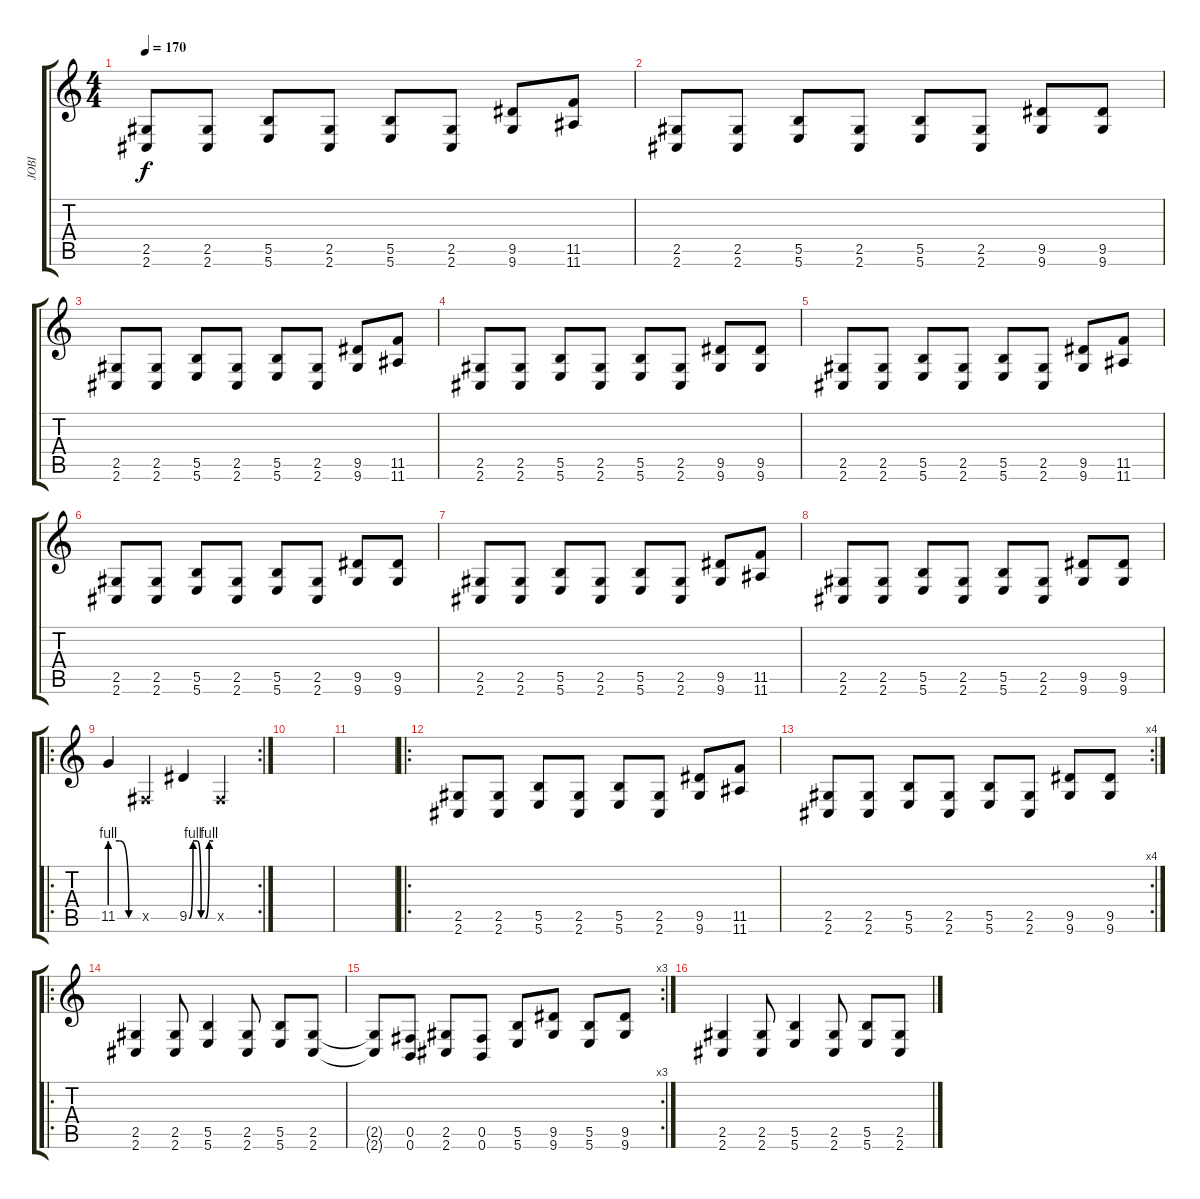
\track ("JOBI" "JOBI") {instrument distortionguitar}
\staff {score tabs}
\tuning (Db4 Ab3 E3 B2 Gb2 B1) {hide}
\ts (4 4)
\tempo 170
\clef g2
\ks c
(2.5 2.6).8{dy f} (2.5 2.6).8 (5.5 5.6).8 (2.5 2.6).8 (5.5 5.6).8 (2.5 2.6).8 (9.5 9.6).8 (11.5 11.6).8 |
(2.5 2.6).8 (2.5 2.6).8 (5.5 5.6).8 (2.5 2.6).8 (5.5 5.6).8 (2.5 2.6).8 (9.5 9.6).8 (9.5 9.6).8 |
(2.5 2.6).8 (2.5 2.6).8 (5.5 5.6).8 (2.5 2.6).8 (5.5 5.6).8 (2.5 2.6).8 (9.5 9.6).8 (11.5 11.6).8 |
(2.5 2.6).8 (2.5 2.6).8 (5.5 5.6).8 (2.5 2.6).8 (5.5 5.6).8 (2.5 2.6).8 (9.5 9.6).8 (9.5 9.6).8 |
(2.5 2.6).8 (2.5 2.6).8 (5.5 5.6).8 (2.5 2.6).8 (5.5 5.6).8 (2.5 2.6).8 (9.5 9.6).8 (11.5 11.6).8 |
(2.5 2.6).8 (2.5 2.6).8 (5.5 5.6).8 (2.5 2.6).8 (5.5 5.6).8 (2.5 2.6).8 (9.5 9.6).8 (9.5 9.6).8 |
(2.5 2.6).8 (2.5 2.6).8 (5.5 5.6).8 (2.5 2.6).8 (5.5 5.6).8 (2.5 2.6).8 (9.5 9.6).8 (11.5 11.6).8 |
(2.5 2.6).8 (2.5 2.6).8 (5.5 5.6).8 (2.5 2.6).8 (5.5 5.6).8 (2.5 2.6).8 (9.5 9.6).8 (9.5 9.6).8 |
\ro
\rc 2
11.5{be (custom 0 4 20 4 40 0 60 0)}.4 0.5{x}.4 9.5{be (custom 0 0 10 4 20 4 30 0 40 0 50 4 60 4)}.4 0.5{x}.4 |
|
|
\ro
(2.5 2.6).8 (2.5 2.6).8 (5.5 5.6).8 (2.5 2.6).8 (5.5 5.6).8 (2.5 2.6).8 (9.5 9.6).8 (11.5 11.6).8 |
\rc 4
(2.5 2.6).8 (2.5 2.6).8 (5.5 5.6).8 (2.5 2.6).8 (5.5 5.6).8 (2.5 2.6).8 (9.5 9.6).8 (9.5 9.6).8 |
\ro
(2.5 2.6).4 (2.5 2.6).8 (5.5 5.6).4 (2.5 2.6).8 (5.5 5.6).8 (2.5 2.6).8 |
\rc 3
(2.5{t} 2.6{t}).8 (0.5 0.6).8 (2.5 2.6).8 (0.5 0.6).8 (5.5 5.6).8 (9.5 9.6).8 (5.5 5.6).8 (9.5 9.6).8 |
(2.5 2.6).4 (2.5 2.6).8 (5.5 5.6).4 (2.5 2.6).8 (5.5 5.6).8 (2.5 2.6).8
